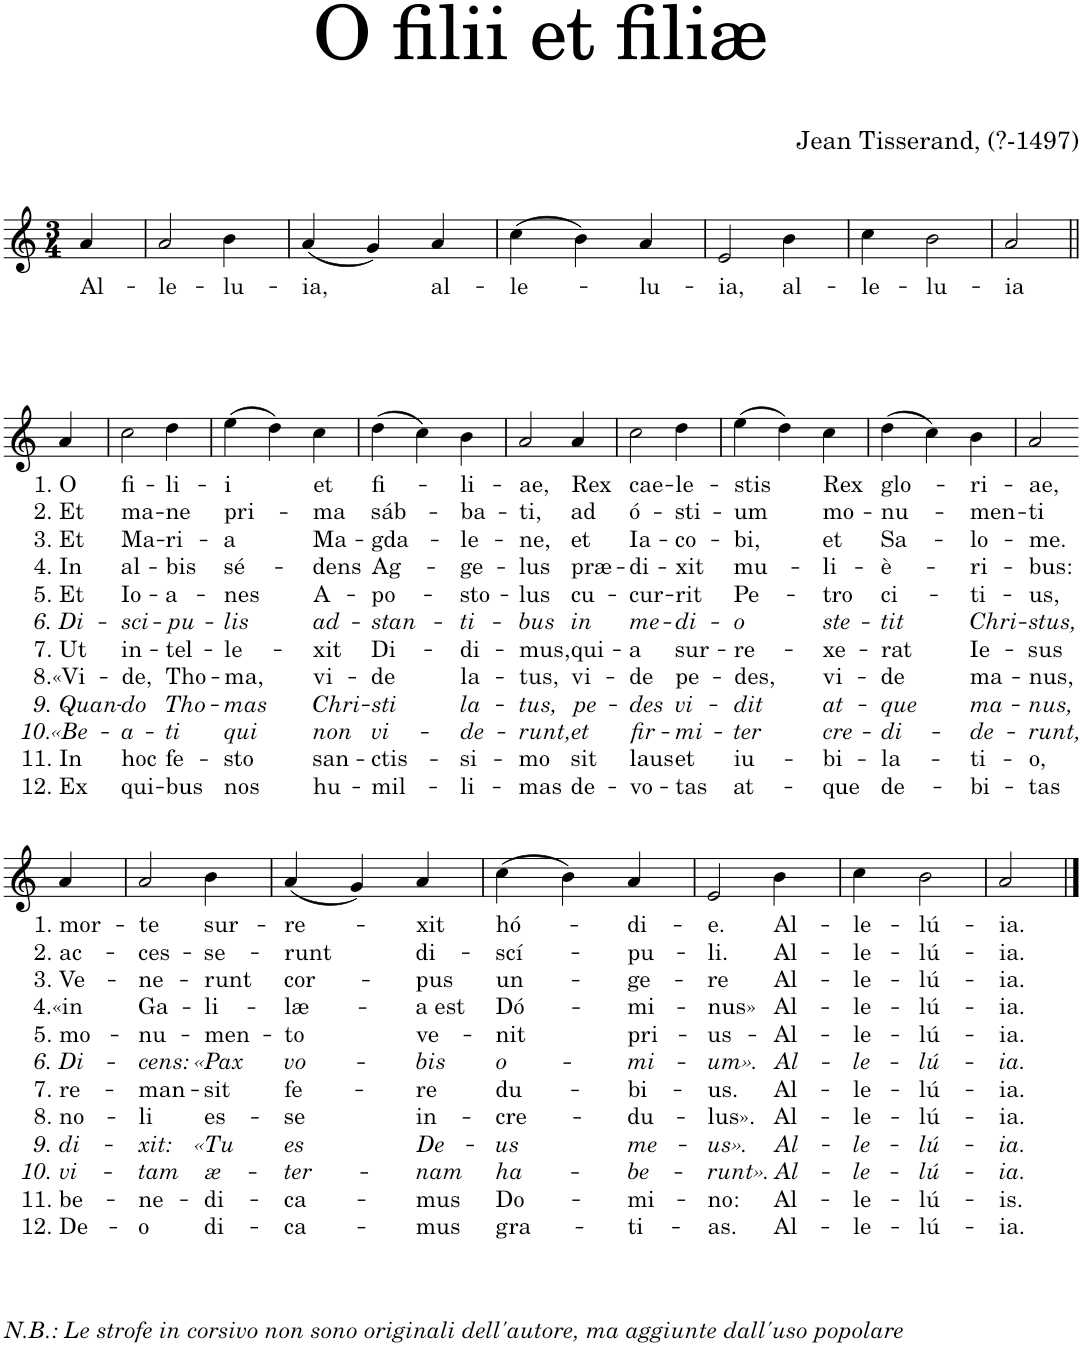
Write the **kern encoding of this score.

**kern	**text	**text	**text	**text	**text	**text	**text	**text	**text	**text	**text	**text
*part1	*part1	*part1	*part1	*part1	*part1	*part1	*part1	*part1	*part1	*part1	*part1	*part1
*staff1	*staff1	*staff1	*staff1	*staff1	*staff1	*staff1	*staff1	*staff1	*staff1	*staff1	*staff1	*staff1
*I"Soprano, Staff	*	*	*	*	*	*	*	*	*	*	*	*
*I'S.	*	*	*	*	*	*	*	*	*	*	*	*
*clefG2	*	*	*	*	*	*	*	*	*	*	*	*
*k[]	*	*	*	*	*	*	*	*	*	*	*	*
*M3/4	*	*	*	*	*	*	*	*	*	*	*	*
=1	=1	=1	=1	=1	=1	=1	=1	=1	=1	=1	=1	=1
!	!LO:LY:b	!	!	!	!	!	!	!	!	!	!	!
4a/	Al-	.	.	.	.	.	.	.	.	.	.	.
=2	=2	=2	=2	=2	=2	=2	=2	=2	=2	=2	=2	=2
!	!LO:LY:b	!	!	!	!	!	!	!	!	!	!	!
2a/	-le-	.	.	.	.	.	.	.	.	.	.	.
!	!LO:LY:b	!	!	!	!	!	!	!	!	!	!	!
4b\	-lu-	.	.	.	.	.	.	.	.	.	.	.
=3	=3	=3	=3	=3	=3	=3	=3	=3	=3	=3	=3	=3
!	!LO:LY:b	!	!	!	!	!	!	!	!	!	!	!
(4a/	-ia,	.	.	.	.	.	.	.	.	.	.	.
4g/)	.	.	.	.	.	.	.	.	.	.	.	.
!	!LO:LY:b	!	!	!	!	!	!	!	!	!	!	!
4a/	al-	.	.	.	.	.	.	.	.	.	.	.
=4	=4	=4	=4	=4	=4	=4	=4	=4	=4	=4	=4	=4
!	!LO:LY:b	!	!	!	!	!	!	!	!	!	!	!
(4cc\	-le-	.	.	.	.	.	.	.	.	.	.	.
4b\)	.	.	.	.	.	.	.	.	.	.	.	.
!	!LO:LY:b	!	!	!	!	!	!	!	!	!	!	!
4a/	-lu-	.	.	.	.	.	.	.	.	.	.	.
=5	=5	=5	=5	=5	=5	=5	=5	=5	=5	=5	=5	=5
!	!LO:LY:b	!	!	!	!	!	!	!	!	!	!	!
2e/	-ia,	.	.	.	.	.	.	.	.	.	.	.
!	!LO:LY:b	!	!	!	!	!	!	!	!	!	!	!
4b\	al-	.	.	.	.	.	.	.	.	.	.	.
=6	=6	=6	=6	=6	=6	=6	=6	=6	=6	=6	=6	=6
!	!LO:LY:b	!	!	!	!	!	!	!	!	!	!	!
4cc\	-le-	.	.	.	.	.	.	.	.	.	.	.
!	!LO:LY:b	!	!	!	!	!	!	!	!	!	!	!
2b\	-lu-	.	.	.	.	.	.	.	.	.	.	.
=7	=7	=7	=7	=7	=7	=7	=7	=7	=7	=7	=7	=7
!	!LO:LY:b	!	!	!	!	!	!	!	!	!	!	!
2a/	-ia	.	.	.	.	.	.	.	.	.	.	.
!!LO:LB:g=z
=8||	=8||	=8||	=8||	=8||	=8||	=8||	=8||	=8||	=8||	=8||	=8||	=8||
!	!LO:LY:b	!LO:LY:b	!LO:LY:b	!LO:LY:b	!LO:LY:b	!LO:LY:b	!LO:LY:b	!LO:LY:b	!LO:LY:b	!LO:LY:b	!LO:LY:b	!LO:LY:b
4a/	1. O	2. Et	3. Et	4. In	5. Et	6. Di-	7. Ut	8.«Vi-	9. Quan-	10.«Be-	11. In	12. Ex
=9	=9	=9	=9	=9	=9	=9	=9	=9	=9	=9	=9	=9
!	!LO:LY:b	!LO:LY:b	!LO:LY:b	!LO:LY:b	!LO:LY:b	!LO:LY:b	!LO:LY:b	!LO:LY:b	!LO:LY:b	!LO:LY:b	!LO:LY:b	!LO:LY:b
2cc\	fi-	ma-	Ma-	al-	Io-	-sci-	in-	-de,	-do	-a-	hoc	qui-
!	!LO:LY:b	!LO:LY:b	!LO:LY:b	!LO:LY:b	!LO:LY:b	!LO:LY:b	!LO:LY:b	!LO:LY:b	!LO:LY:b	!LO:LY:b	!LO:LY:b	!LO:LY:b
4dd\	-li-	-ne	-ri-	-bis	-a-	-pu-	-tel-	Tho-	Tho-	-ti	fe-	-bus
=10	=10	=10	=10	=10	=10	=10	=10	=10	=10	=10	=10	=10
!	!LO:LY:b	!LO:LY:b	!LO:LY:b	!LO:LY:b	!LO:LY:b	!LO:LY:b	!LO:LY:b	!LO:LY:b	!LO:LY:b	!LO:LY:b	!LO:LY:b	!LO:LY:b
(4ee\	-i	pri-	-a	sé-	-nes	-lis	-le-	-ma,	-mas	qui	-sto	nos
4dd\)	.	.	.	.	.	.	.	.	.	.	.	.
!	!LO:LY:b	!LO:LY:b	!LO:LY:b	!LO:LY:b	!LO:LY:b	!LO:LY:b	!LO:LY:b	!LO:LY:b	!LO:LY:b	!LO:LY:b	!LO:LY:b	!LO:LY:b
4cc\	et	-ma	Ma-	-dens	A-	ad-	-xit	vi-	Chri-	non	san-	hu-
=11	=11	=11	=11	=11	=11	=11	=11	=11	=11	=11	=11	=11
!	!LO:LY:b	!LO:LY:b	!LO:LY:b	!LO:LY:b	!LO:LY:b	!LO:LY:b	!LO:LY:b	!LO:LY:b	!LO:LY:b	!LO:LY:b	!LO:LY:b	!LO:LY:b
(4dd\	fi-	sáb-	-gda-	Ag-	-po-	-stan-	Di-	-de	-sti	vi-	-ctis-	-mil-
4cc\)	.	.	.	.	.	.	.	.	.	.	.	.
!	!LO:LY:b	!LO:LY:b	!LO:LY:b	!LO:LY:b	!LO:LY:b	!LO:LY:b	!LO:LY:b	!LO:LY:b	!LO:LY:b	!LO:LY:b	!LO:LY:b	!LO:LY:b
4b\	-li-	-ba-	-le-	-ge-	-sto-	-ti-	-di-	la-	la-	-de-	-si-	-li-
=12	=12	=12	=12	=12	=12	=12	=12	=12	=12	=12	=12	=12
!	!LO:LY:b	!LO:LY:b	!LO:LY:b	!LO:LY:b	!LO:LY:b	!LO:LY:b	!LO:LY:b	!LO:LY:b	!LO:LY:b	!LO:LY:b	!LO:LY:b	!LO:LY:b
2a/	-ae,	-ti,	-ne,	-lus	-lus	-bus	-mus,	-tus,	-tus,	-runt,	-mo	-mas
!	!LO:LY:b	!LO:LY:b	!LO:LY:b	!LO:LY:b	!LO:LY:b	!LO:LY:b	!LO:LY:b	!LO:LY:b	!LO:LY:b	!LO:LY:b	!LO:LY:b	!LO:LY:b
4a/	Rex	ad	et	præ-	cu-	in	qui-	vi-	pe-	et	sit	de-
=13	=13	=13	=13	=13	=13	=13	=13	=13	=13	=13	=13	=13
!	!LO:LY:b	!LO:LY:b	!LO:LY:b	!LO:LY:b	!LO:LY:b	!LO:LY:b	!LO:LY:b	!LO:LY:b	!LO:LY:b	!LO:LY:b	!LO:LY:b	!LO:LY:b
2cc\	cae-	ó-	Ia-	-di-	-cur-	me-	-a	-de	-des	fir-	laus	-vo-
!	!LO:LY:b	!LO:LY:b	!LO:LY:b	!LO:LY:b	!LO:LY:b	!LO:LY:b	!LO:LY:b	!LO:LY:b	!LO:LY:b	!LO:LY:b	!LO:LY:b	!LO:LY:b
4dd\	-le-	-sti-	-co-	-xit	-rit	-di-	sur-	pe-	vi-	-mi-	et	-tas
=14	=14	=14	=14	=14	=14	=14	=14	=14	=14	=14	=14	=14
!	!LO:LY:b	!LO:LY:b	!LO:LY:b	!LO:LY:b	!LO:LY:b	!LO:LY:b	!LO:LY:b	!LO:LY:b	!LO:LY:b	!LO:LY:b	!LO:LY:b	!LO:LY:b
(4ee\	-stis	-um	-bi,	mu-	Pe-	-o	-re-	-des,	-dit	-ter	iu-	at-
4dd\)	.	.	.	.	.	.	.	.	.	.	.	.
!	!LO:LY:b	!LO:LY:b	!LO:LY:b	!LO:LY:b	!LO:LY:b	!LO:LY:b	!LO:LY:b	!LO:LY:b	!LO:LY:b	!LO:LY:b	!LO:LY:b	!LO:LY:b
4cc\	Rex	mo-	et	-li-	-tro	ste-	-xe-	vi-	at-	cre-	-bi-	-que
=15	=15	=15	=15	=15	=15	=15	=15	=15	=15	=15	=15	=15
!	!LO:LY:b	!LO:LY:b	!LO:LY:b	!LO:LY:b	!LO:LY:b	!LO:LY:b	!LO:LY:b	!LO:LY:b	!LO:LY:b	!LO:LY:b	!LO:LY:b	!LO:LY:b
(4dd\	glo-	-nu-	Sa-	-è-	ci-	-tit	-rat	-de	-que	-di-	-la-	de-
4cc\)	.	.	.	.	.	.	.	.	.	.	.	.
!	!LO:LY:b	!LO:LY:b	!LO:LY:b	!LO:LY:b	!LO:LY:b	!LO:LY:b	!LO:LY:b	!LO:LY:b	!LO:LY:b	!LO:LY:b	!LO:LY:b	!LO:LY:b
4b\	-ri-	-men-	-lo-	-ri-	-ti-	Chri-	Ie-	ma-	ma-	-de-	-ti-	-bi-
=16	=16	=16	=16	=16	=16	=16	=16	=16	=16	=16	=16	=16
!	!LO:LY:b	!LO:LY:b	!LO:LY:b	!LO:LY:b	!LO:LY:b	!LO:LY:b	!LO:LY:b	!LO:LY:b	!LO:LY:b	!LO:LY:b	!LO:LY:b	!LO:LY:b
2a/	-ae,	-ti	-me.	-bus:	-us,	-stus,	-sus	-nus,	-nus,	-runt,	-o,	-tas
!!LO:LB:g=z
=16X1-	=16X1-	=16X1-	=16X1-	=16X1-	=16X1-	=16X1-	=16X1-	=16X1-	=16X1-	=16X1-	=16X1-	=16X1-
!LO:TX:b:i:t=N.B.&colon; Le strofe in corsivo non sono originali dell'autore, ma aggiunte dall'uso popolare	!	!	!	!	!	!	!	!	!	!	!	!
!	!LO:LY:b	!LO:LY:b	!LO:LY:b	!LO:LY:b	!LO:LY:b	!LO:LY:b	!LO:LY:b	!LO:LY:b	!LO:LY:b	!LO:LY:b	!LO:LY:b	!LO:LY:b
4a/	1. mor-	2. ac-	3. Ve-	4.«in	5. mo-	6. Di-	7. re-	8. no-	9. di-	10. vi-	11. be-	12. De-
=17	=17	=17	=17	=17	=17	=17	=17	=17	=17	=17	=17	=17
!	!LO:LY:b	!LO:LY:b	!LO:LY:b	!LO:LY:b	!LO:LY:b	!LO:LY:b	!LO:LY:b	!LO:LY:b	!LO:LY:b	!LO:LY:b	!LO:LY:b	!LO:LY:b
2a/	-te	-ces-	-ne-	Ga-	-nu-	-cens:	-man-	-li	-xit:	-tam	-ne-	-o
!	!LO:LY:b	!LO:LY:b	!LO:LY:b	!LO:LY:b	!LO:LY:b	!LO:LY:b	!LO:LY:b	!LO:LY:b	!LO:LY:b	!LO:LY:b	!LO:LY:b	!LO:LY:b
4b\	sur-	-se-	-runt	-li-	-men-	«Pax	-sit	es-	«Tu	æ-	-di-	di-
=18	=18	=18	=18	=18	=18	=18	=18	=18	=18	=18	=18	=18
!	!LO:LY:b	!LO:LY:b	!LO:LY:b	!LO:LY:b	!LO:LY:b	!LO:LY:b	!LO:LY:b	!LO:LY:b	!LO:LY:b	!LO:LY:b	!LO:LY:b	!LO:LY:b
(4a/	-re-	-runt	cor-	-læ-	-to	vo-	fe-	-se	es	-ter-	-ca-	-ca-
4g/)	.	.	.	.	.	.	.	.	.	.	.	.
!	!LO:LY:b	!LO:LY:b	!LO:LY:b	!LO:LY:b	!LO:LY:b	!LO:LY:b	!LO:LY:b	!LO:LY:b	!LO:LY:b	!LO:LY:b	!LO:LY:b	!LO:LY:b
4a/	-xit	di-	-pus	-a est	ve-	-bis	-re	in-	De-	-nam	-mus	-mus
=19	=19	=19	=19	=19	=19	=19	=19	=19	=19	=19	=19	=19
!	!LO:LY:b	!LO:LY:b	!LO:LY:b	!LO:LY:b	!LO:LY:b	!LO:LY:b	!LO:LY:b	!LO:LY:b	!LO:LY:b	!LO:LY:b	!LO:LY:b	!LO:LY:b
(4cc\	hó-	-scí-	un-	Dó-	-nit	o-	du-	-cre-	-us	ha-	Do-	gra-
4b\)	.	.	.	.	.	.	.	.	.	.	.	.
!	!LO:LY:b	!LO:LY:b	!LO:LY:b	!LO:LY:b	!LO:LY:b	!LO:LY:b	!LO:LY:b	!LO:LY:b	!LO:LY:b	!LO:LY:b	!LO:LY:b	!LO:LY:b
4a/	-di-	-pu-	-ge-	-mi-	pri-	-mi-	-bi-	-du-	me-	-be-	-mi-	-ti-
=20	=20	=20	=20	=20	=20	=20	=20	=20	=20	=20	=20	=20
!	!LO:LY:b	!LO:LY:b	!LO:LY:b	!LO:LY:b	!LO:LY:b	!LO:LY:b	!LO:LY:b	!LO:LY:b	!LO:LY:b	!LO:LY:b	!LO:LY:b	!LO:LY:b
2e/	-e.	-li.	-re	-nus»	-us-	-um».	-us.	-lus».	-us».	-runt».	-no:	-as.
!	!LO:LY:b	!LO:LY:b	!LO:LY:b	!LO:LY:b	!LO:LY:b	!LO:LY:b	!LO:LY:b	!LO:LY:b	!LO:LY:b	!LO:LY:b	!LO:LY:b	!LO:LY:b
4b\	Al-	Al-	Al-	Al-	Al-	Al-	Al-	Al-	Al-	Al-	Al-	Al-
=21	=21	=21	=21	=21	=21	=21	=21	=21	=21	=21	=21	=21
!	!LO:LY:b	!LO:LY:b	!LO:LY:b	!LO:LY:b	!LO:LY:b	!LO:LY:b	!LO:LY:b	!LO:LY:b	!LO:LY:b	!LO:LY:b	!LO:LY:b	!LO:LY:b
4cc\	-le-	-le-	-le-	-le-	-le-	-le-	-le-	-le-	-le-	-le-	-le-	-le-
!	!LO:LY:b	!LO:LY:b	!LO:LY:b	!LO:LY:b	!LO:LY:b	!LO:LY:b	!LO:LY:b	!LO:LY:b	!LO:LY:b	!LO:LY:b	!LO:LY:b	!LO:LY:b
2b\	-lú-	-lú-	-lú-	-lú-	-lú-	-lú-	-lú-	-lú-	-lú-	-lú-	-lú-	-lú-
=22	=22	=22	=22	=22	=22	=22	=22	=22	=22	=22	=22	=22
!	!LO:LY:b	!LO:LY:b	!LO:LY:b	!LO:LY:b	!LO:LY:b	!LO:LY:b	!LO:LY:b	!LO:LY:b	!LO:LY:b	!LO:LY:b	!LO:LY:b	!LO:LY:b
2a/	-ia.	-ia.	-ia.	-ia.	-ia.	-ia.	-ia.	-ia.	-ia.	-ia.	-is.	-ia.
==	==	==	==	==	==	==	==	==	==	==	==	==
*-	*-	*-	*-	*-	*-	*-	*-	*-	*-	*-	*-	*-
